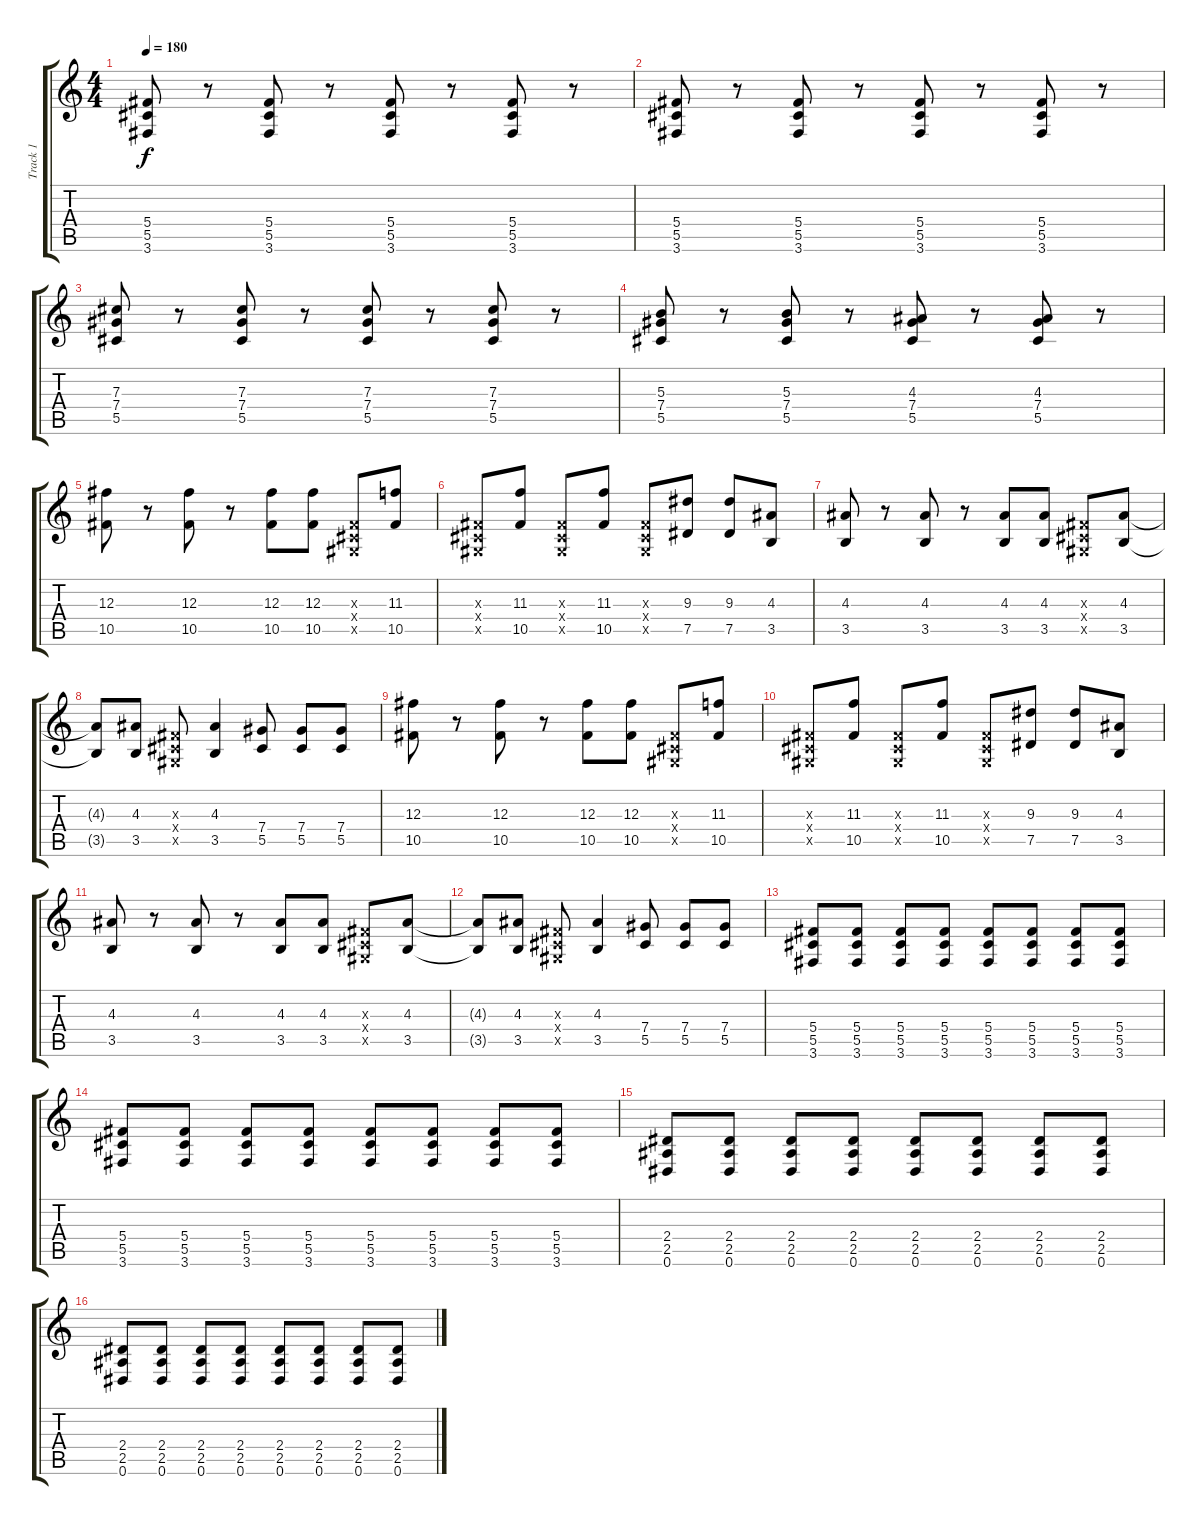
\track ("Track 1" "Track 1") {instrument overdrivenguitar}
\staff {score tabs}
\tuning (Eb4 Bb3 Gb3 Db3 Ab2 Eb2) {hide}
\ts (4 4)
\tempo 180
\clef g2
\ks c
(5.4 5.5 3.6).8{dy f} r.8 (5.4 5.5 3.6).8 r.8 (5.4 5.5 3.6).8 r.8 (5.4 5.5 3.6).8 r.8 |
(5.4 5.5 3.6).8 r.8 (5.4 5.5 3.6).8 r.8 (5.4 5.5 3.6).8 r.8 (5.4 5.5 3.6).8 r.8 |
(7.3 7.4 5.5).8 r.8 (7.3 7.4 5.5).8 r.8 (7.3 7.4 5.5).8 r.8 (7.3 7.4 5.5).8 r.8 |
(5.3 7.4 5.5).8 r.8 (5.3 7.4 5.5).8 r.8 (4.3 7.4 5.5).8 r.8 (4.3 7.4 5.5).8 r.8 |
(12.3 10.5).8 r.8 (12.3 10.5).8 r.8 (12.3 10.5).8 (12.3 10.5).8 (0.3{x} 0.4{x} 0.5{x}).8 (11.3 10.5).8 |
(0.3{x} 0.4{x} 0.5{x}).8 (11.3 10.5).8 (0.3{x} 0.4{x} 0.5{x}).8 (11.3 10.5).8 (0.3{x} 0.4{x} 0.5{x}).8 (9.3 7.5).8 (9.3 7.5).8 (4.3 3.5).8 |
(4.3 3.5).8 r.8 (4.3 3.5).8 r.8 (4.3 3.5).8 (4.3 3.5).8 (0.3{x} 0.4{x} 0.5{x}).8 (4.3 3.5).8 |
(4.3{t} 3.5{t}).8 (4.3 3.5).8 (0.3{x} 0.4{x} 0.5{x}).8 (4.3 3.5).4 (7.4 5.5).8 (7.4 5.5).8 (7.4 5.5).8 |
(12.3 10.5).8 r.8 (12.3 10.5).8 r.8 (12.3 10.5).8 (12.3 10.5).8 (0.3{x} 0.4{x} 0.5{x}).8 (11.3 10.5).8 |
(0.3{x} 0.4{x} 0.5{x}).8 (11.3 10.5).8 (0.3{x} 0.4{x} 0.5{x}).8 (11.3 10.5).8 (0.3{x} 0.4{x} 0.5{x}).8 (9.3 7.5).8 (9.3 7.5).8 (4.3 3.5).8 |
(4.3 3.5).8 r.8 (4.3 3.5).8 r.8 (4.3 3.5).8 (4.3 3.5).8 (0.3{x} 0.4{x} 0.5{x}).8 (4.3 3.5).8 |
(4.3{t} 3.5{t}).8 (4.3 3.5).8 (0.3{x} 0.4{x} 0.5{x}).8 (4.3 3.5).4 (7.4 5.5).8 (7.4 5.5).8 (7.4 5.5).8 |
(5.4 5.5 3.6).8 (5.4 5.5 3.6).8 (5.4 5.5 3.6).8 (5.4 5.5 3.6).8 (5.4 5.5 3.6).8 (5.4 5.5 3.6).8 (5.4 5.5 3.6).8 (5.4 5.5 3.6).8 |
(5.4 5.5 3.6).8 (5.4 5.5 3.6).8 (5.4 5.5 3.6).8 (5.4 5.5 3.6).8 (5.4 5.5 3.6).8 (5.4 5.5 3.6).8 (5.4 5.5 3.6).8 (5.4 5.5 3.6).8 |
(2.4 2.5 0.6).8 (2.4 2.5 0.6).8 (2.4 2.5 0.6).8 (2.4 2.5 0.6).8 (2.4 2.5 0.6).8 (2.4 2.5 0.6).8 (2.4 2.5 0.6).8 (2.4 2.5 0.6).8 |
(2.4 2.5 0.6).8 (2.4 2.5 0.6).8 (2.4 2.5 0.6).8 (2.4 2.5 0.6).8 (2.4 2.5 0.6).8 (2.4 2.5 0.6).8 (2.4 2.5 0.6).8 (2.4 2.5 0.6).8
